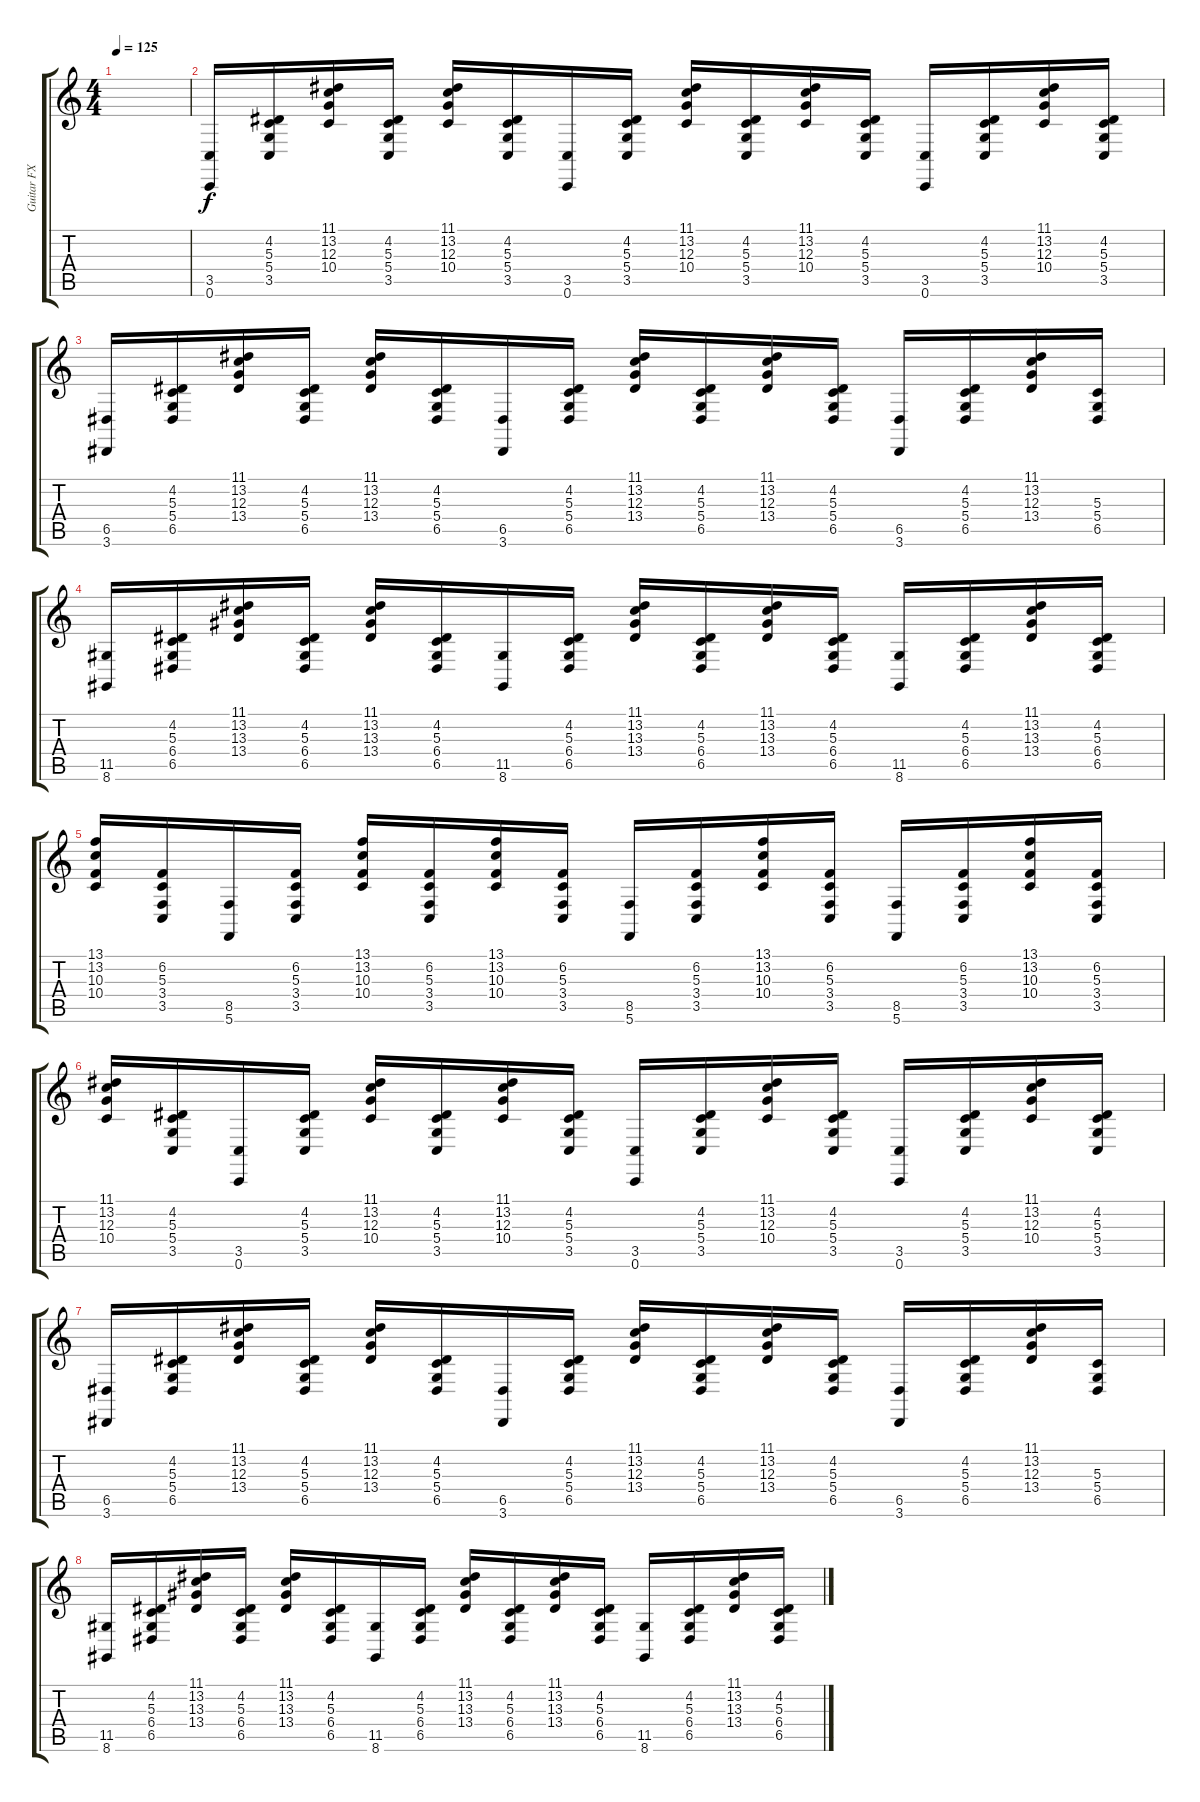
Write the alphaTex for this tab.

\track ("Guitar FX" "Guitar FX") {instrument lead8bassandlead}
\staff {score tabs}
\tuning (E4 B3 G3 D3 A2 C2) {hide}
\ts (4 4)
\tempo 125
\clef g2
\ks c
|
(3.5 0.6).16 (4.2 5.3 5.4 3.5).16 (11.1 13.2 12.3 10.4).16 (4.2 5.3 5.4 3.5).16 (11.1 13.2 12.3 10.4).16 (4.2 5.3 5.4 3.5).16 (3.5 0.6).16 (4.2 5.3 5.4 3.5).16 (11.1 13.2 12.3 10.4).16 (4.2 5.3 5.4 3.5).16 (11.1 13.2 12.3 10.4).16 (4.2 5.3 5.4 3.5).16 (3.5 0.6).16 (4.2 5.3 5.4 3.5).16 (11.1 13.2 12.3 10.4).16 (4.2 5.3 5.4 3.5).16 |
(6.5 3.6).16 (4.2 5.3 5.4 6.5).16 (11.1 13.2 12.3 13.4).16 (4.2 5.3 5.4 6.5).16 (11.1 13.2 12.3 13.4).16 (4.2 5.3 5.4 6.5).16 (6.5 3.6).16 (4.2 5.3 5.4 6.5).16 (11.1 13.2 12.3 13.4).16 (4.2 5.3 5.4 6.5).16 (11.1 13.2 12.3 13.4).16 (4.2 5.3 5.4 6.5).16 (6.5 3.6).16 (4.2 5.3 5.4 6.5).16 (11.1 13.2 12.3 13.4).16 (5.3 5.4 6.5).16 |
(11.5 8.6).16 (4.2 5.3 6.4 6.5).16 (11.1 13.2 13.3 13.4).16 (4.2 5.3 6.4 6.5).16 (11.1 13.2 13.3 13.4).16 (4.2 5.3 6.4 6.5).16 (11.5 8.6).16 (4.2 5.3 6.4 6.5).16 (11.1 13.2 13.3 13.4).16 (4.2 5.3 6.4 6.5).16 (11.1 13.2 13.3 13.4).16 (4.2 5.3 6.4 6.5).16 (11.5 8.6).16 (4.2 5.3 6.4 6.5).16 (11.1 13.2 13.3 13.4).16 (4.2 5.3 6.4 6.5).16 |
(13.1 13.2 10.3 10.4).16 (6.2 5.3 3.4 3.5).16 (8.5 5.6).16 (6.2 5.3 3.4 3.5).16 (13.1 13.2 10.3 10.4).16 (6.2 5.3 3.4 3.5).16 (13.1 13.2 10.3 10.4).16 (6.2 5.3 3.4 3.5).16 (8.5 5.6).16 (6.2 5.3 3.4 3.5).16 (13.1 13.2 10.3 10.4).16 (6.2 5.3 3.4 3.5).16 (8.5 5.6).16 (6.2 5.3 3.4 3.5).16 (13.1 13.2 10.3 10.4).16 (6.2 5.3 3.4 3.5).16 |
(11.1 13.2 12.3 10.4).16 (4.2 5.3 5.4 3.5).16 (3.5 0.6).16 (4.2 5.3 5.4 3.5).16 (11.1 13.2 12.3 10.4).16 (4.2 5.3 5.4 3.5).16 (11.1 13.2 12.3 10.4).16 (4.2 5.3 5.4 3.5).16 (3.5 0.6).16 (4.2 5.3 5.4 3.5).16 (11.1 13.2 12.3 10.4).16 (4.2 5.3 5.4 3.5).16 (3.5 0.6).16 (4.2 5.3 5.4 3.5).16 (11.1 13.2 12.3 10.4).16 (4.2 5.3 5.4 3.5).16 |
(6.5 3.6).16 (4.2 5.3 5.4 6.5).16 (11.1 13.2 12.3 13.4).16 (4.2 5.3 5.4 6.5).16 (11.1 13.2 12.3 13.4).16 (4.2 5.3 5.4 6.5).16 (6.5 3.6).16 (4.2 5.3 5.4 6.5).16 (11.1 13.2 12.3 13.4).16 (4.2 5.3 5.4 6.5).16 (11.1 13.2 12.3 13.4).16 (4.2 5.3 5.4 6.5).16 (6.5 3.6).16 (4.2 5.3 5.4 6.5).16 (11.1 13.2 12.3 13.4).16 (5.3 5.4 6.5).16 |
(11.5 8.6).16 (4.2 5.3 6.4 6.5).16 (11.1 13.2 13.3 13.4).16 (4.2 5.3 6.4 6.5).16 (11.1 13.2 13.3 13.4).16 (4.2 5.3 6.4 6.5).16 (11.5 8.6).16 (4.2 5.3 6.4 6.5).16 (11.1 13.2 13.3 13.4).16 (4.2 5.3 6.4 6.5).16 (11.1 13.2 13.3 13.4).16 (4.2 5.3 6.4 6.5).16 (11.5 8.6).16 (4.2 5.3 6.4 6.5).16 (11.1 13.2 13.3 13.4).16 (4.2 5.3 6.4 6.5).16
